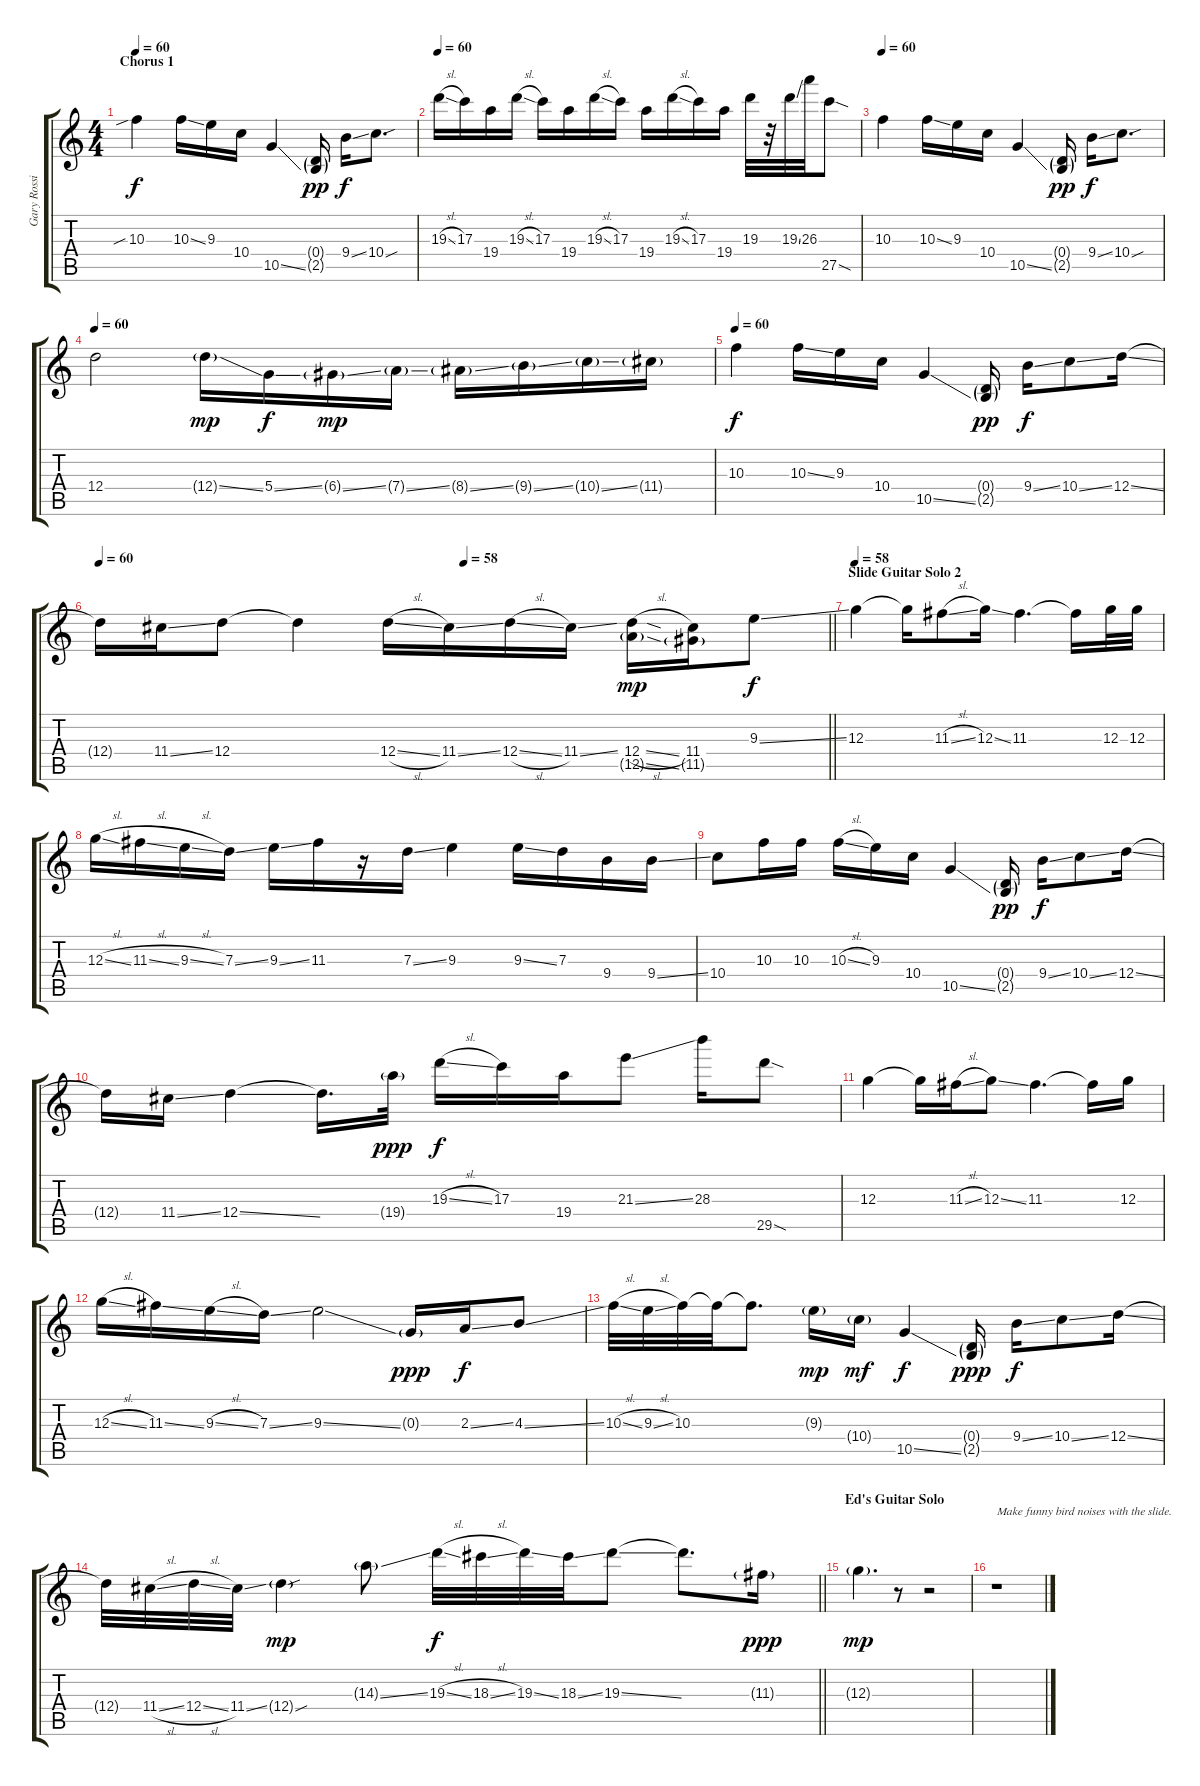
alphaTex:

\track ("Gary Rossington (slide/rhythm guitar)" "Gary Rossi") {instrument overdrivenguitar}
\staff {score tabs}
\tuning (E4 B3 G3 D3 A2 E2) {hide}
\ts (4 4)
\section ("" "Chorus 1")
\tempo 60
\clef g2
\ks c
10.3{sib}.4{dy f} 10.3{ss}.16 9.3.16 10.4.16 10.5{ss}.4 (0.4{g} 2.5{g}).16{dy pp} 9.4{ss}.16{dy f} 10.4{sou}.8{d} |
\tempo 60
19.3{sl}.16 17.3.16 19.4.16 19.3{sl}.16 17.3.16 19.4.16 19.3{sl}.16 17.3.16 19.4.16 19.3{sl}.16 17.3.16 19.4.16 19.3.32 r.32 19.3{ss}.32 26.3.32 27.5{sod}.8 |
\tempo 60
10.3.4 10.3{ss}.16 9.3.16 10.4.16 10.5{ss}.4 (0.4{g} 2.5{g}).16{dy pp} 9.4{ss}.16{dy f} 10.4{sou}.8{d} |
\tempo 60
12.4.2 12.4{ss g}.16{dy mp} 5.4{ss}.16{dy f} 6.4{ss g}.16{dy mp} 7.4{ss g}.16 8.4{ss g}.16 9.4{ss g}.16 10.4{ss g}.16 11.4{g}.16 |
\tempo 60
10.3.4{dy f} 10.3{ss}.16 9.3.16 10.4.16 10.5{ss}.4 (0.4{g} 2.5{g}).16{dy pp} 9.4{ss}.16{dy f} 10.4{ss}.8 12.4{ss}.16 |
\tempo 60
\tempo (58 0.5)
\barLineRight lightlight
12.4{t}.16 11.4{ss}.16 12.4.8 12.4{t}.4 12.4{sl}.16 11.4{ss}.16 12.4{sl}.16 11.4{ss}.16 (12.4{sl} 12.5{ss g}).16{dy mp} (11.4 11.5{g}).16 9.3{ss}.8{dy f} |
\section ("" "Slide Guitar Solo 2")
\tempo 58
12.3.4 12.3{t}.16 11.3{sl}.8 12.3{ss}.16 11.3.4{d} 11.3{t}.16 12.3.32 12.3.32 |
12.3{sl}.16 11.3{sl}.16 9.3{sl}.16 7.3{ss}.16 9.3{ss}.16 11.3.16 r.16 7.3{ss}.16 9.3.4 9.3{ss}.16 7.3.16 9.4.16 9.4{ss}.16 |
10.4.8 10.3.16 10.3.16 10.3{sl}.16 9.3.16 10.4.16 10.5{ss}.4 (0.4{g} 2.5{g}).16{dy pp} 9.4{ss}.16{dy f} 10.4{ss}.8 12.4{ss}.16 |
12.4{t}.16 11.4{ss}.16 12.4{ss}.4 12.4{t}.16{d} 19.4{g}.32{dy ppp} 19.3{sl}.16{dy f} 17.3.16 19.4.16 21.3{ss}.8 28.3.16 29.5{sod}.8 |
12.3.4 12.3{t}.16 11.3{sl}.16 12.3{ss}.8 11.3.4{d} 11.3{t}.16 12.3.16 |
12.3{sl}.16 11.3{ss}.16 9.3{sl}.16 7.3{ss}.16 9.3{ss}.2 0.3{g}.16{dy ppp} 2.3{ss}.16{dy f} 4.3{ss}.8 |
10.3{sl}.32 9.3{sl}.32 10.3.32 10.3{t}.32 10.3{t}.8{d} 9.3{g}.16{dy mp} 10.4{g}.16{dy mf} 10.5{ss}.4{dy f} (0.4{g} 2.5{g}).16{dy ppp} 9.4{ss}.16{dy f} 10.4{ss}.8 12.4{ss}.16 |
\barLineRight lightlight
12.4{t}.32 11.4{sl}.32 12.4{sl}.32 11.4{ss}.32 12.4{sou g}.4{dy mp} 14.3{ss g}.8 19.3{sl}.32{dy f} 18.3{sl}.32 19.3{ss}.32 18.3{ss}.32 19.3{ss}.8 19.3{t}.8{d} 11.3{g}.16{dy ppp} |
\section ("" "Ed's Guitar Solo")
12.3{g}.4{d dy mp} r.8 r.2 |
r.1{txt "Make funny bird noises with the slide."}
